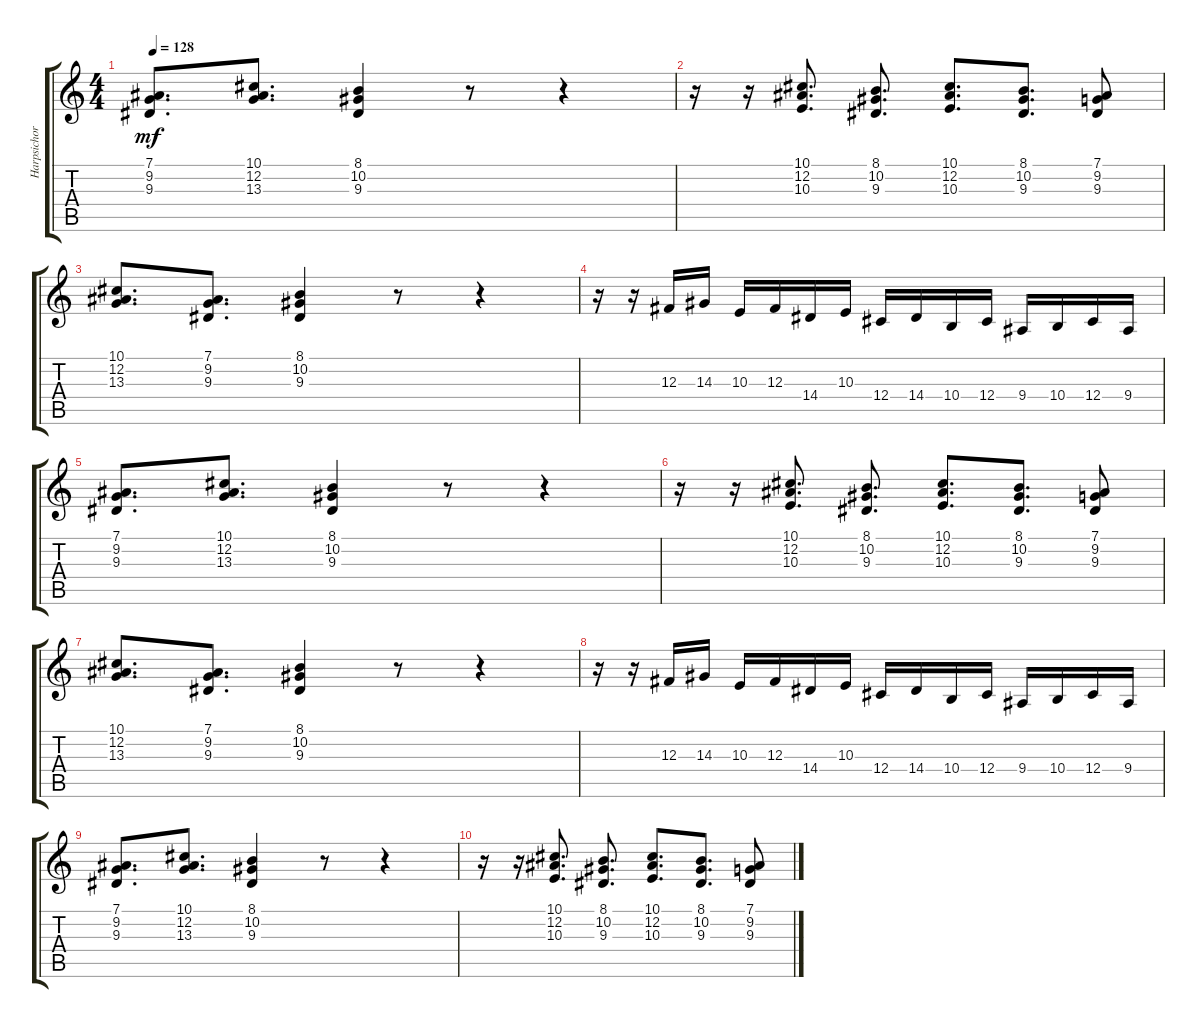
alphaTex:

\track ("Harpsichord" "Harpsichor") {instrument harpsichord}
\staff {score tabs}
\tuning (Eb4 Bb3 Gb3 Db3 Ab2 Eb2) {hide}
\ts (4 4)
\tempo 128
\clef g2
\ks c
(7.1 9.2 9.3).8{d dy mf} (10.1 12.2 13.3).8{d} (8.1 10.2 9.3).4 r.8 r.4 |
r.16 r.16 (10.1 12.2 10.3).8{d} (8.1 10.2 9.3).8{d} (10.1 12.2 10.3).8{d} (8.1 10.2 9.3).8{d} (7.1 9.2 9.3).8 |
(10.1 12.2 13.3).8{d} (7.1 9.2 9.3).8{d} (8.1 10.2 9.3).4 r.8 r.4 |
r.16 r.16 12.3.16 14.3.16 10.3.16 12.3.16 14.4.16 10.3.16 12.4.16 14.4.16 10.4.16 12.4.16 9.4.16 10.4.16 12.4.16 9.4.16 |
(7.1 9.2 9.3).8{d} (10.1 12.2 13.3).8{d} (8.1 10.2 9.3).4 r.8 r.4 |
r.16 r.16 (10.1 12.2 10.3).8{d} (8.1 10.2 9.3).8{d} (10.1 12.2 10.3).8{d} (8.1 10.2 9.3).8{d} (7.1 9.2 9.3).8 |
(10.1 12.2 13.3).8{d} (7.1 9.2 9.3).8{d} (8.1 10.2 9.3).4 r.8 r.4 |
r.16 r.16 12.3.16 14.3.16 10.3.16 12.3.16 14.4.16 10.3.16 12.4.16 14.4.16 10.4.16 12.4.16 9.4.16 10.4.16 12.4.16 9.4.16 |
(7.1 9.2 9.3).8{d} (10.1 12.2 13.3).8{d} (8.1 10.2 9.3).4 r.8 r.4 |
r.16 r.16 (10.1 12.2 10.3).8{d} (8.1 10.2 9.3).8{d} (10.1 12.2 10.3).8{d} (8.1 10.2 9.3).8{d} (7.1 9.2 9.3).8
